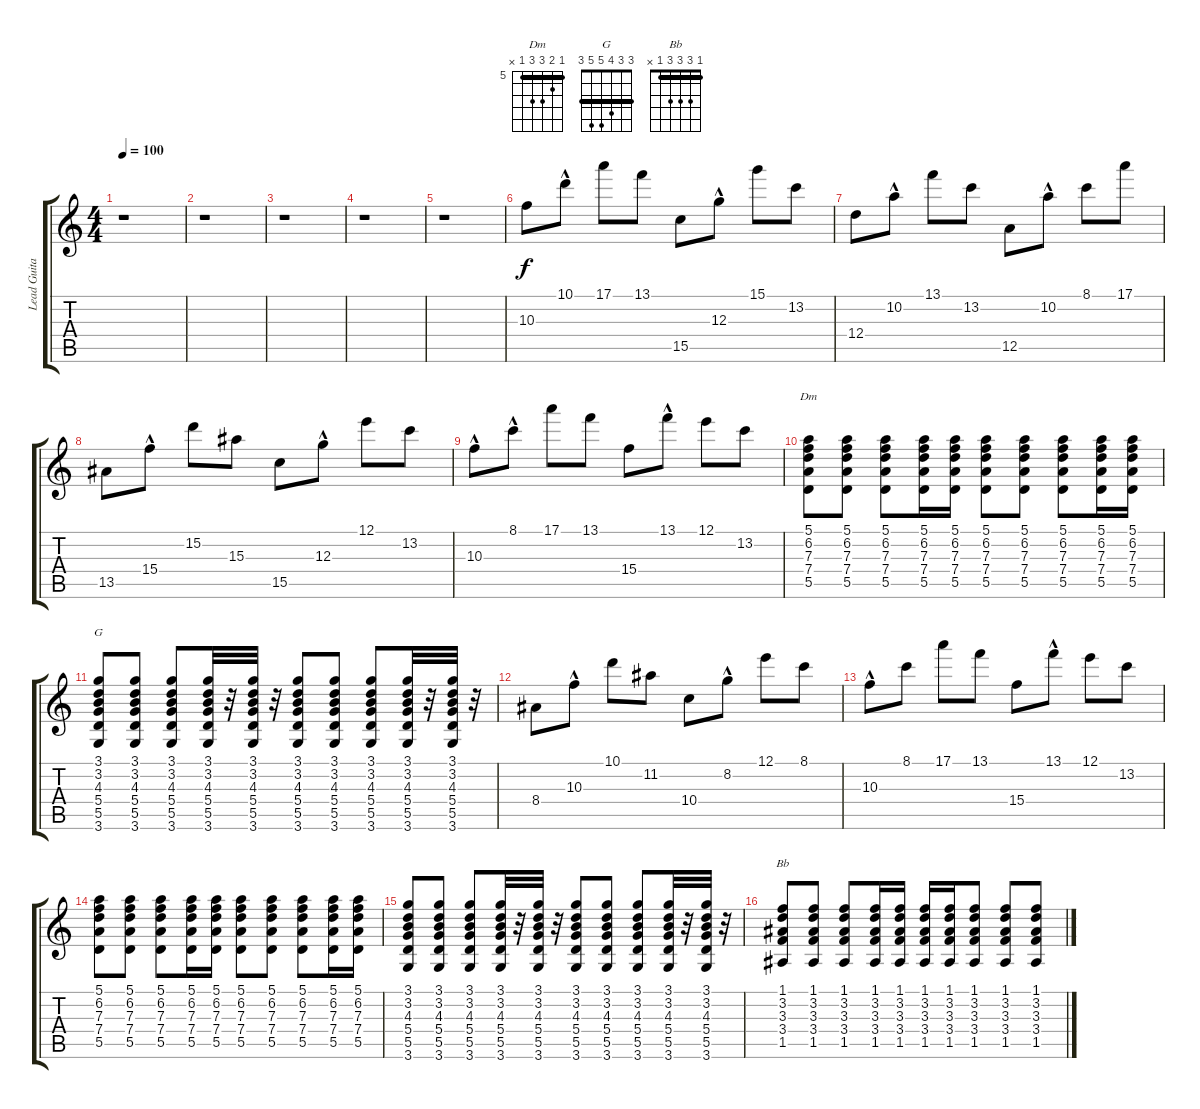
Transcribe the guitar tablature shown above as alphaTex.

\track ("Lead Guitar 1" "Lead Guita") {instrument distortionguitar}
\staff {score tabs}
\tuning (E4 B3 G3 D3 A2 E2) {hide}
\chord ("Dm" 5 6 7 7 5 x) {firstfret 5 barre 5}
\chord ("G" 3 3 4 5 5 3) {barre 3}
\chord ("Bb" 1 3 3 3 1 x) {barre 1}
\ts (4 4)
\tempo 100
\clef g2
\ks c
r.1{dy f instrument distortionguitar} |
r.1 |
r.1 |
r.1 |
r.1 |
10.3.8 10.1{hac}.8 17.1.8 13.1.8 15.5.8 12.3{hac}.8 15.1.8 13.2.8 |
12.4.8 10.2{hac}.8 13.1.8 13.2.8 12.5.8 10.2{hac}.8 8.1.8 17.1.8 |
13.5.8 15.4{hac}.8 15.2.8 15.3.8 15.5.8 12.3{hac}.8 12.1.8 13.2.8 |
10.3{hac}.8 8.1{hac}.8 17.1.8 13.1.8 15.4.8 13.1{hac}.8 12.1.8 13.2.8 |
(5.1 6.2 7.3 7.4 5.5).8{ch "Dm"} (5.1 6.2 7.3 7.4 5.5).8 (5.1 6.2 7.3 7.4 5.5).8 (5.1 6.2 7.3 7.4 5.5).16 (5.1 6.2 7.3 7.4 5.5).16 (5.1 6.2 7.3 7.4 5.5).8 (5.1 6.2 7.3 7.4 5.5).8 (5.1 6.2 7.3 7.4 5.5).8 (5.1 6.2 7.3 7.4 5.5).16 (5.1 6.2 7.3 7.4 5.5).16 |
(3.1 3.2 4.3 5.4 5.5 3.6).8{ch "G"} (3.1 3.2 4.3 5.4 5.5 3.6).8 (3.1 3.2 4.3 5.4 5.5 3.6).8 (3.1 3.2 4.3 5.4 5.5 3.6).32 r.32 (3.1 3.2 4.3 5.4 5.5 3.6).32 r.32 (3.1 3.2 4.3 5.4 5.5 3.6).8 (3.1 3.2 4.3 5.4 5.5 3.6).8 (3.1 3.2 4.3 5.4 5.5 3.6).8 (3.1 3.2 4.3 5.4 5.5 3.6).32 r.32 (3.1 3.2 4.3 5.4 5.5 3.6).32 r.32 |
8.4.8 10.3{hac}.8 10.1.8 11.2.8 10.4.8 8.2{hac}.8 12.1.8 8.1.8 |
10.3{hac}.8 8.1.8 17.1.8 13.1.8 15.4.8 13.1{hac}.8 12.1.8 13.2.8 |
(5.1 6.2 7.3 7.4 5.5).8 (5.1 6.2 7.3 7.4 5.5).8 (5.1 6.2 7.3 7.4 5.5).8 (5.1 6.2 7.3 7.4 5.5).16 (5.1 6.2 7.3 7.4 5.5).16 (5.1 6.2 7.3 7.4 5.5).8 (5.1 6.2 7.3 7.4 5.5).8 (5.1 6.2 7.3 7.4 5.5).8 (5.1 6.2 7.3 7.4 5.5).16 (5.1 6.2 7.3 7.4 5.5).16 |
(3.1 3.2 4.3 5.4 5.5 3.6).8 (3.1 3.2 4.3 5.4 5.5 3.6).8 (3.1 3.2 4.3 5.4 5.5 3.6).8 (3.1 3.2 4.3 5.4 5.5 3.6).32 r.32 (3.1 3.2 4.3 5.4 5.5 3.6).32 r.32 (3.1 3.2 4.3 5.4 5.5 3.6).8 (3.1 3.2 4.3 5.4 5.5 3.6).8 (3.1 3.2 4.3 5.4 5.5 3.6).8 (3.1 3.2 4.3 5.4 5.5 3.6).32 r.32 (3.1 3.2 4.3 5.4 5.5 3.6).32 r.32 |
(1.1 3.2 3.3 3.4 1.5).8{ch "Bb"} (1.1 3.2 3.3 3.4 1.5).8 (1.1 3.2 3.3 3.4 1.5).8 (1.1 3.2 3.3 3.4 1.5).16 (1.1 3.2 3.3 3.4 1.5).16 (1.1 3.2 3.3 3.4 1.5).16 (1.1 3.2 3.3 3.4 1.5).16 (1.1 3.2 3.3 3.4 1.5).8 (1.1 3.2 3.3 3.4 1.5).8 (1.1 3.2 3.3 3.4 1.5).8
